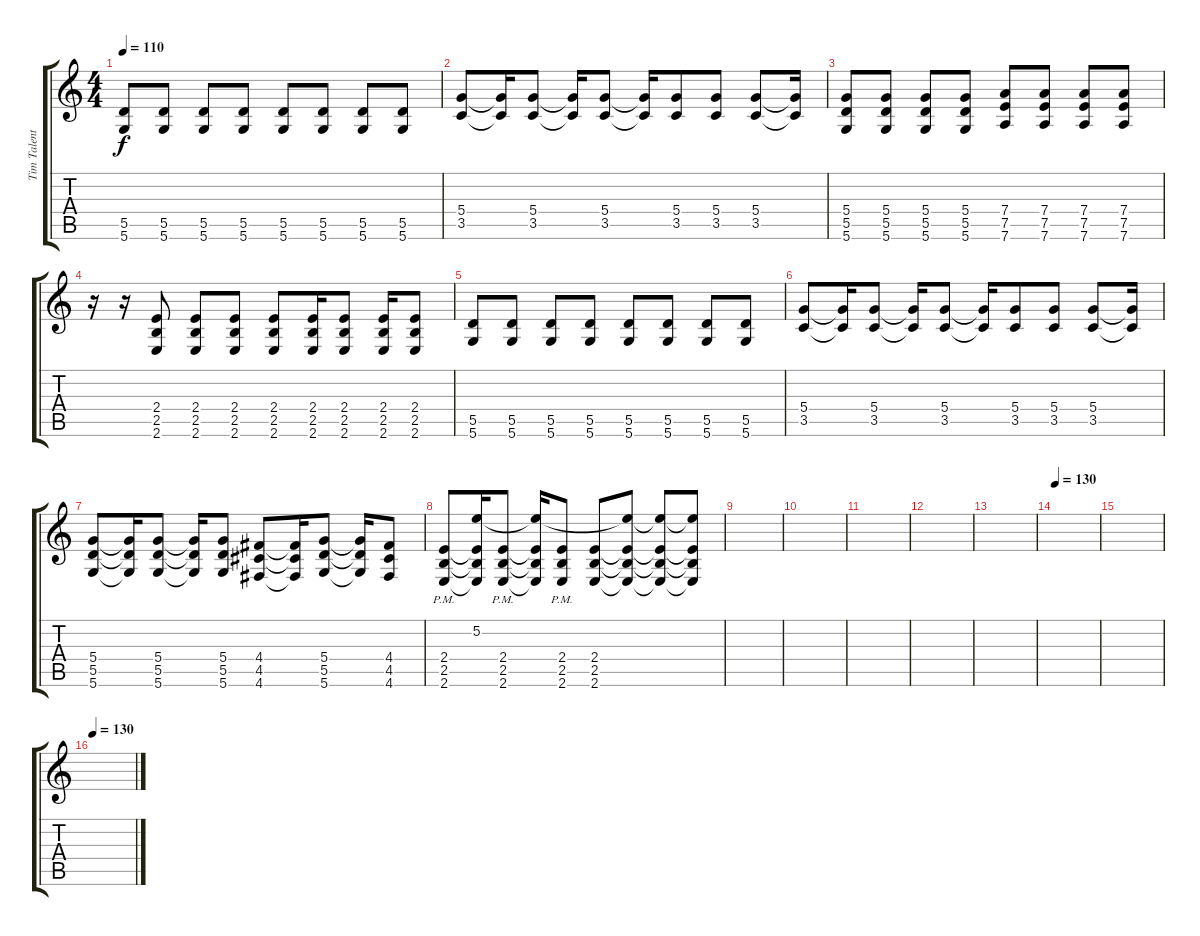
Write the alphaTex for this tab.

\track ("Tim Talent" "Tim Talent") {instrument distortionguitar}
\staff {score tabs}
\tuning (E4 B3 G3 D3 A2 D2) {hide}
\ts (4 4)
\tempo 110
\clef g2
\ks c
(5.5 5.6).8{dy f} (5.5 5.6).8 (5.5 5.6).8 (5.5 5.6).8 (5.5 5.6).8 (5.5 5.6).8 (5.5 5.6).8 (5.5 5.6).8 |
(5.4 3.5).8 (5.4{t} 3.5{t}).16 (5.4 3.5).8 (5.4{t} 3.5{t}).16 (5.4 3.5).8 (5.4{t} 3.5{t}).16 (5.4 3.5).8 (5.4 3.5).8 (5.4 3.5).8 (5.4{t} 3.5{t}).16 |
(5.4 5.5 5.6).8 (5.4 5.5 5.6).8 (5.4 5.5 5.6).8 (5.4 5.5 5.6).8 (7.4 7.5 7.6).8 (7.4 7.5 7.6).8 (7.4 7.5 7.6).8 (7.4 7.5 7.6).8 |
r.16 r.16{instrument distortionguitar} (2.4 2.5 2.6).8{instrument distortionguitar} (2.4 2.5 2.6).8 (2.4 2.5 2.6).8 (2.4 2.5 2.6).8 (2.4 2.5 2.6).16 (2.4 2.5 2.6).8 (2.4 2.5 2.6).16 (2.4 2.5 2.6).8 |
(5.5 5.6).8 (5.5 5.6).8 (5.5 5.6).8 (5.5 5.6).8 (5.5 5.6).8 (5.5 5.6).8 (5.5 5.6).8 (5.5 5.6).8 |
(5.4 3.5).8 (5.4{t} 3.5{t}).16 (5.4 3.5).8 (5.4{t} 3.5{t}).16 (5.4 3.5).8 (5.4{t} 3.5{t}).16 (5.4 3.5).8 (5.4 3.5).8 (5.4 3.5).8 (5.4{t} 3.5{t}).16 |
(5.4 5.5 5.6).8 (5.4{t} 5.5{t} 5.6{t}).16 (5.4 5.5 5.6).8 (5.4{t} 5.5{t} 5.6{t}).16 (5.4 5.5 5.6).8 (4.4 4.5 4.6).8 (4.4{t} 4.5{t} 4.6{t}).16 (5.4 5.5 5.6).8 (5.4{t} 5.5{t} 5.6{t}).16 (4.4 4.5 4.6).8 |
(2.4{pm} 2.5{pm} 2.6{pm}).8 (5.2 2.4{t} 2.5{t} 2.6{t}).16 (2.4{pm} 2.5{pm} 2.6{pm}).8 (5.2{t} 2.4{t} 2.5{t} 2.6{t}).16 (2.4{pm} 2.5{pm} 2.6{pm}).8 (2.4 2.5 2.6).8 (5.2{t} 2.4{t} 2.5{t} 2.6{t}).8 (5.2{t} 2.4{t} 2.5{t} 2.6{t}).8 (5.2{t} 2.4{t} 2.5{t} 2.6{t}).8 |
|
|
|
|
|
\tempo 130
|
|
\tempo 130
